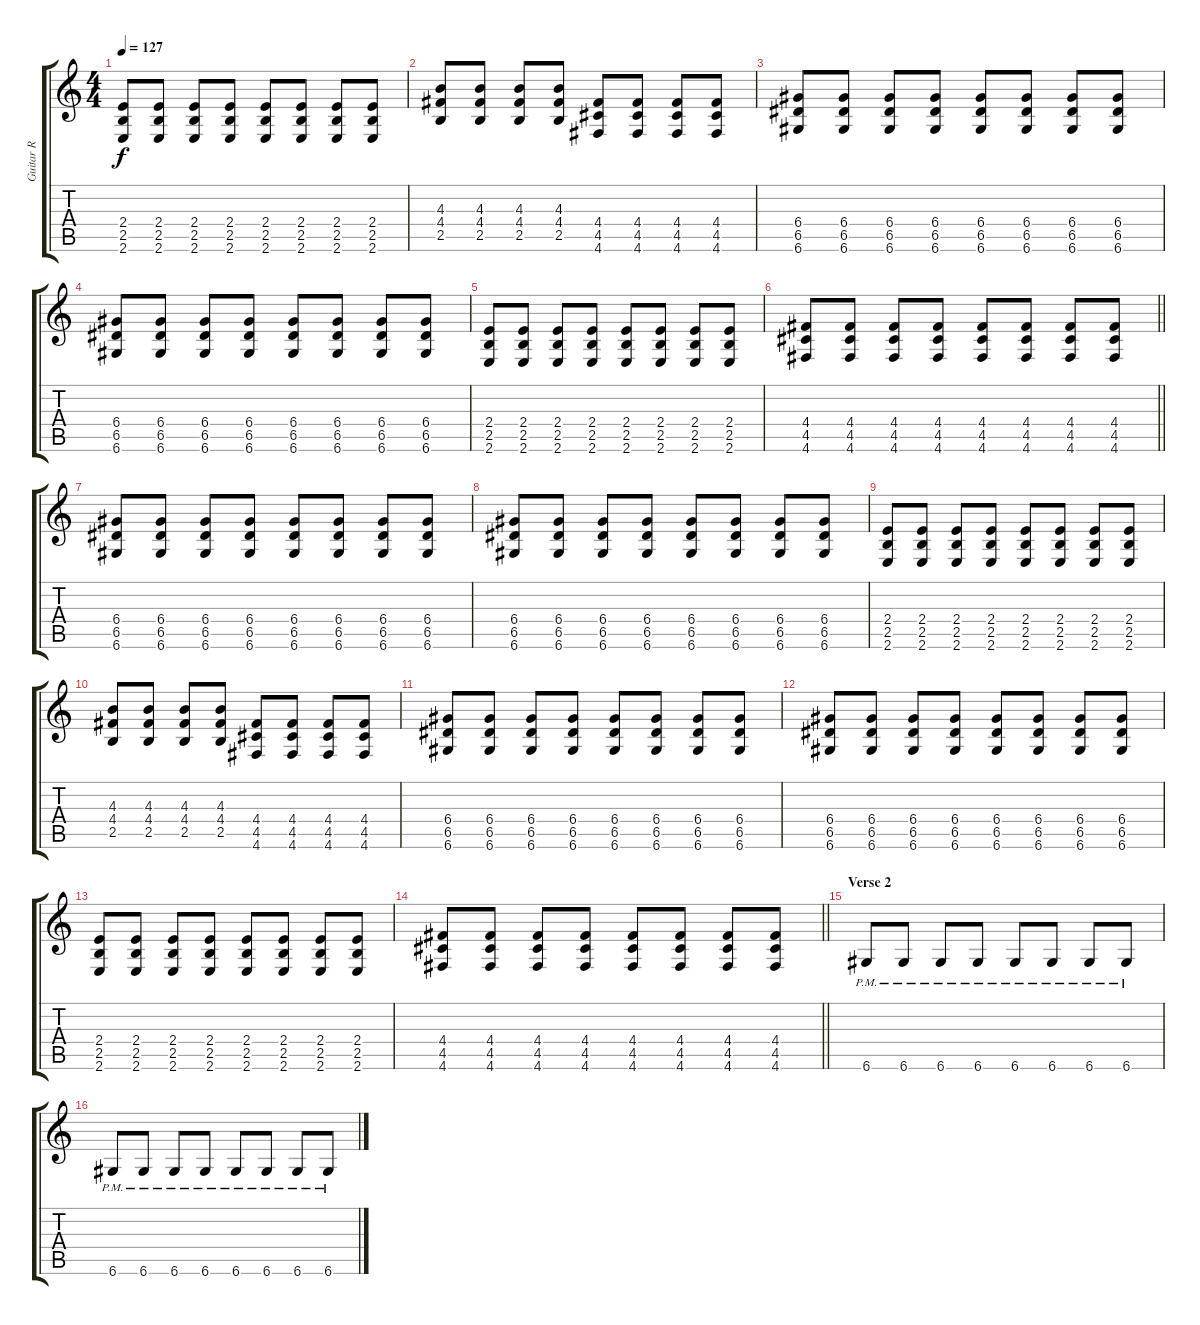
\track ("Guitar R" "Guitar R") {instrument overdrivenguitar}
\staff {score tabs}
\tuning (E4 B3 G3 D3 A2 D2) {hide}
\ts (4 4)
\tempo 127
\clef g2
\ks c
(2.4 2.5 2.6).8{dy f} (2.4 2.5 2.6).8 (2.4 2.5 2.6).8 (2.4 2.5 2.6).8 (2.4 2.5 2.6).8 (2.4 2.5 2.6).8 (2.4 2.5 2.6).8 (2.4 2.5 2.6).8 |
(4.3 4.4 2.5).8 (4.3 4.4 2.5).8 (4.3 4.4 2.5).8 (4.3 4.4 2.5).8 (4.4 4.5 4.6).8 (4.4 4.5 4.6).8 (4.4 4.5 4.6).8 (4.4 4.5 4.6).8 |
(6.4 6.5 6.6).8 (6.4 6.5 6.6).8 (6.4 6.5 6.6).8 (6.4 6.5 6.6).8 (6.4 6.5 6.6).8 (6.4 6.5 6.6).8 (6.4 6.5 6.6).8 (6.4 6.5 6.6).8 |
(6.4 6.5 6.6).8 (6.4 6.5 6.6).8 (6.4 6.5 6.6).8 (6.4 6.5 6.6).8 (6.4 6.5 6.6).8 (6.4 6.5 6.6).8 (6.4 6.5 6.6).8 (6.4 6.5 6.6).8 |
(2.4 2.5 2.6).8 (2.4 2.5 2.6).8 (2.4 2.5 2.6).8 (2.4 2.5 2.6).8 (2.4 2.5 2.6).8 (2.4 2.5 2.6).8 (2.4 2.5 2.6).8 (2.4 2.5 2.6).8 |
\barLineRight lightlight
(4.4 4.5 4.6).8 (4.4 4.5 4.6).8 (4.4 4.5 4.6).8 (4.4 4.5 4.6).8 (4.4 4.5 4.6).8 (4.4 4.5 4.6).8 (4.4 4.5 4.6).8 (4.4 4.5 4.6).8 |
(6.4 6.5 6.6).8 (6.4 6.5 6.6).8 (6.4 6.5 6.6).8 (6.4 6.5 6.6).8 (6.4 6.5 6.6).8 (6.4 6.5 6.6).8 (6.4 6.5 6.6).8 (6.4 6.5 6.6).8 |
(6.4 6.5 6.6).8 (6.4 6.5 6.6).8 (6.4 6.5 6.6).8 (6.4 6.5 6.6).8 (6.4 6.5 6.6).8 (6.4 6.5 6.6).8 (6.4 6.5 6.6).8 (6.4 6.5 6.6).8 |
(2.4 2.5 2.6).8 (2.4 2.5 2.6).8 (2.4 2.5 2.6).8 (2.4 2.5 2.6).8 (2.4 2.5 2.6).8 (2.4 2.5 2.6).8 (2.4 2.5 2.6).8 (2.4 2.5 2.6).8 |
(4.3 4.4 2.5).8 (4.3 4.4 2.5).8 (4.3 4.4 2.5).8 (4.3 4.4 2.5).8 (4.4 4.5 4.6).8 (4.4 4.5 4.6).8 (4.4 4.5 4.6).8 (4.4 4.5 4.6).8 |
(6.4 6.5 6.6).8 (6.4 6.5 6.6).8 (6.4 6.5 6.6).8 (6.4 6.5 6.6).8 (6.4 6.5 6.6).8 (6.4 6.5 6.6).8 (6.4 6.5 6.6).8 (6.4 6.5 6.6).8 |
(6.4 6.5 6.6).8 (6.4 6.5 6.6).8 (6.4 6.5 6.6).8 (6.4 6.5 6.6).8 (6.4 6.5 6.6).8 (6.4 6.5 6.6).8 (6.4 6.5 6.6).8 (6.4 6.5 6.6).8 |
(2.4 2.5 2.6).8 (2.4 2.5 2.6).8 (2.4 2.5 2.6).8 (2.4 2.5 2.6).8 (2.4 2.5 2.6).8 (2.4 2.5 2.6).8 (2.4 2.5 2.6).8 (2.4 2.5 2.6).8 |
\barLineRight lightlight
(4.4 4.5 4.6).8 (4.4 4.5 4.6).8 (4.4 4.5 4.6).8 (4.4 4.5 4.6).8 (4.4 4.5 4.6).8 (4.4 4.5 4.6).8 (4.4 4.5 4.6).8 (4.4 4.5 4.6).8 |
\section ("" "Verse 2")
6.6{pm}.8 6.6{pm}.8 6.6{pm}.8 6.6{pm}.8 6.6{pm}.8 6.6{pm}.8 6.6{pm}.8 6.6{pm}.8 |
6.6{pm}.8 6.6{pm}.8 6.6{pm}.8 6.6{pm}.8 6.6{pm}.8 6.6{pm}.8 6.6{pm}.8 6.6{pm}.8
